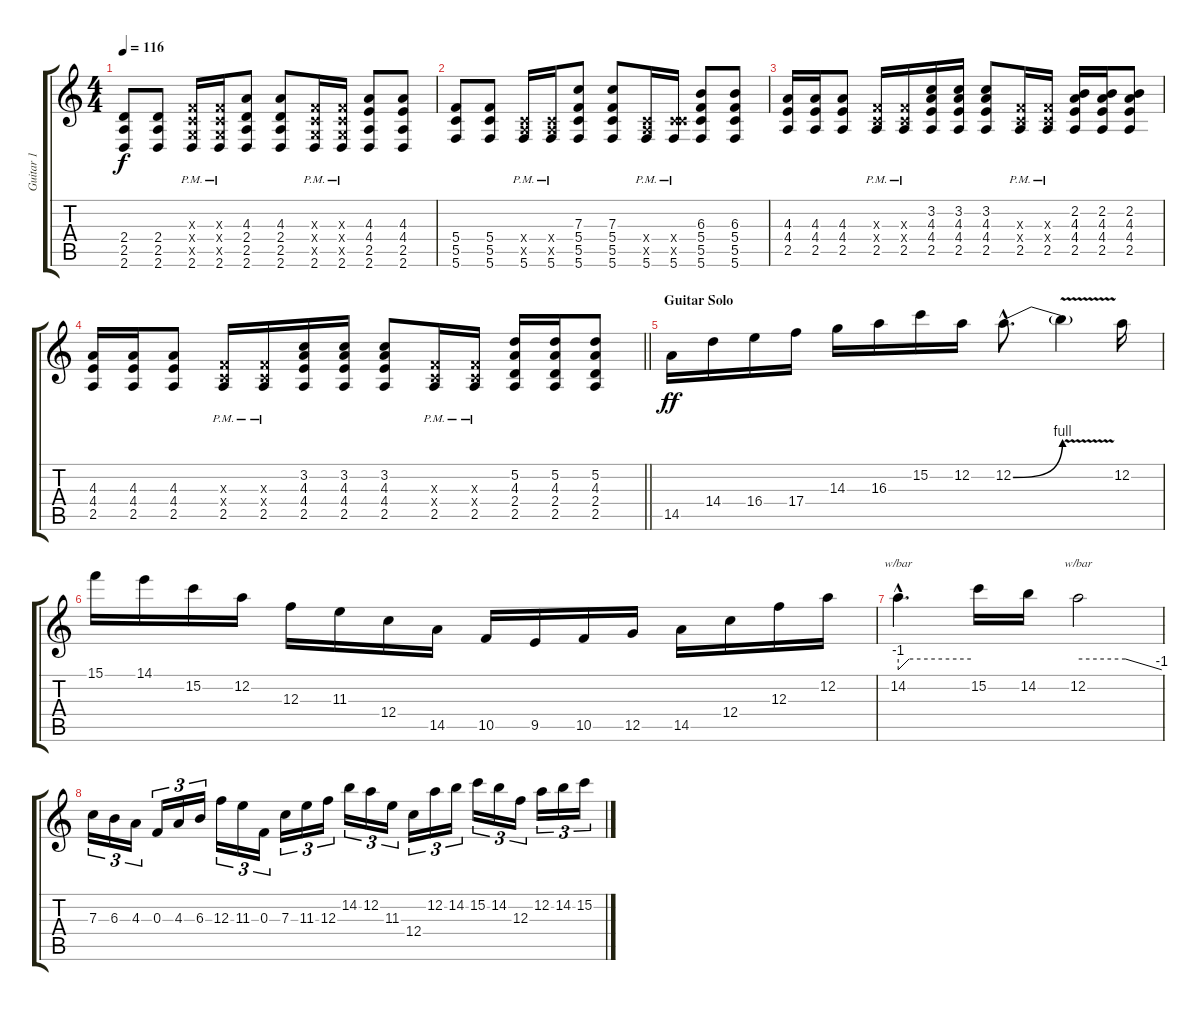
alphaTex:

\track ("Guitar 1" "Guitar 1") {instrument distortionguitar}
\staff {score tabs}
\tuning (D4 A3 F3 C3 G2 C2) {hide}
\ts (4 4)
\tempo 116
\clef g2
\ks c
(2.4 2.5 2.6).8{dy f balance 0} (2.4 2.5 2.6).8 (0.3{x} 0.4{x} 0.5{x} 2.6{pm}).16 (0.3{x} 0.4{x} 0.5{x} 2.6{pm}).16 (4.3 2.4 2.5 2.6).8 (4.3 2.4 2.5 2.6).8 (0.3{x} 0.4{x} 0.5{x} 2.6{pm}).16 (0.3{x} 0.4{x} 0.5{x} 2.6{pm}).16 (4.3 4.4 2.5 2.6).8 (4.3 4.4 2.5 2.6).8 |
(5.4 5.5 5.6).8 (5.4 5.5 5.6).8 (0.4{x} 2.5{x} 5.6{pm}).16 (0.4{x} 2.5{x} 5.6{pm}).16 (7.3 5.4 5.5 5.6).8 (7.3 5.4 5.5 5.6).8 (0.4{x} 2.5{x} 5.6{pm}).16 (0.4{x} 5.5{x} 5.6{pm}).16 (6.3 5.4 5.5 5.6).8 (6.3 5.4 5.5 5.6).8 |
(4.3 4.4 2.5).16 (4.3 4.4 2.5).16 (4.3 4.4 2.5).8 (0.3{x} 0.4{x} 2.5{pm}).16 (0.3{x} 0.4{x} 2.5{pm}).16 (3.2 4.3 4.4 2.5).16 (3.2 4.3 4.4 2.5).16 (3.2 4.3 4.4 2.5).8 (0.3{x} 0.4{x} 2.5{pm}).16 (0.3{x} 0.4{x} 2.5{pm}).16 (2.2 4.3 4.4 2.5).16 (2.2 4.3 4.4 2.5).16 (2.2 4.3 4.4 2.5).8 |
\barLineRight lightlight
(4.3 4.4 2.5).16 (4.3 4.4 2.5).16 (4.3 4.4 2.5).8 (0.3{x} 0.4{x} 2.5{pm}).16 (0.3{x} 0.4{x} 2.5{pm}).16 (3.2 4.3 4.4 2.5).16 (3.2 4.3 4.4 2.5).16 (3.2 4.3 4.4 2.5).8 (0.3{x} 0.4{x} 2.5{pm}).16 (0.3{x} 0.4{x} 2.5{pm}).16 (5.2 4.3 2.4 2.5).16 (5.2 4.3 2.4 2.5).16 (5.2 4.3 2.4 2.5).8 |
\section ("" "Guitar Solo")
14.5.16{dy ff balance 8} 14.4.16 16.4.16 17.4.16 14.3.16 16.3.16 15.2.16 12.2.16 12.2{be (bend 0 0 60 4) hac}.8{d} 12.2{v t}.4 12.2.16 |
15.1.16 14.1.16 15.2.16 12.2.16 12.3.16 11.3.16 12.4.16 14.5.16 10.5.16 9.5.16 10.5.16 12.5.16 14.5.16 12.4.16 12.3.16 12.2.16 |
14.2{hac}.4{d tbe (custom default 0 -4 9 0 60 0)} 15.2.16 14.2.16 12.2.2{tbe (custom default 0 0 34 0 60 -4)} |
7.3.16{tu (3 2)} 6.3.16{tu (3 2)} 4.3.16{tu (3 2)} 0.3.16{tu (3 2)} 4.3.16{tu (3 2)} 6.3.16{tu (3 2)} 12.3.16{tu (3 2)} 11.3.16{tu (3 2)} 0.3.16{tu (3 2)} 7.3.16{tu (3 2)} 11.3.16{tu (3 2)} 12.3.16{tu (3 2)} 14.2.16{tu (3 2)} 12.2.16{tu (3 2)} 11.3.16{tu (3 2)} 12.4.16{tu (3 2)} 12.2.16{tu (3 2)} 14.2.16{tu (3 2)} 15.2.16{tu (3 2)} 14.2.16{tu (3 2)} 12.3.16{tu (3 2)} 12.2.16{tu (3 2)} 14.2.16{tu (3 2)} 15.2.16{tu (3 2)}
